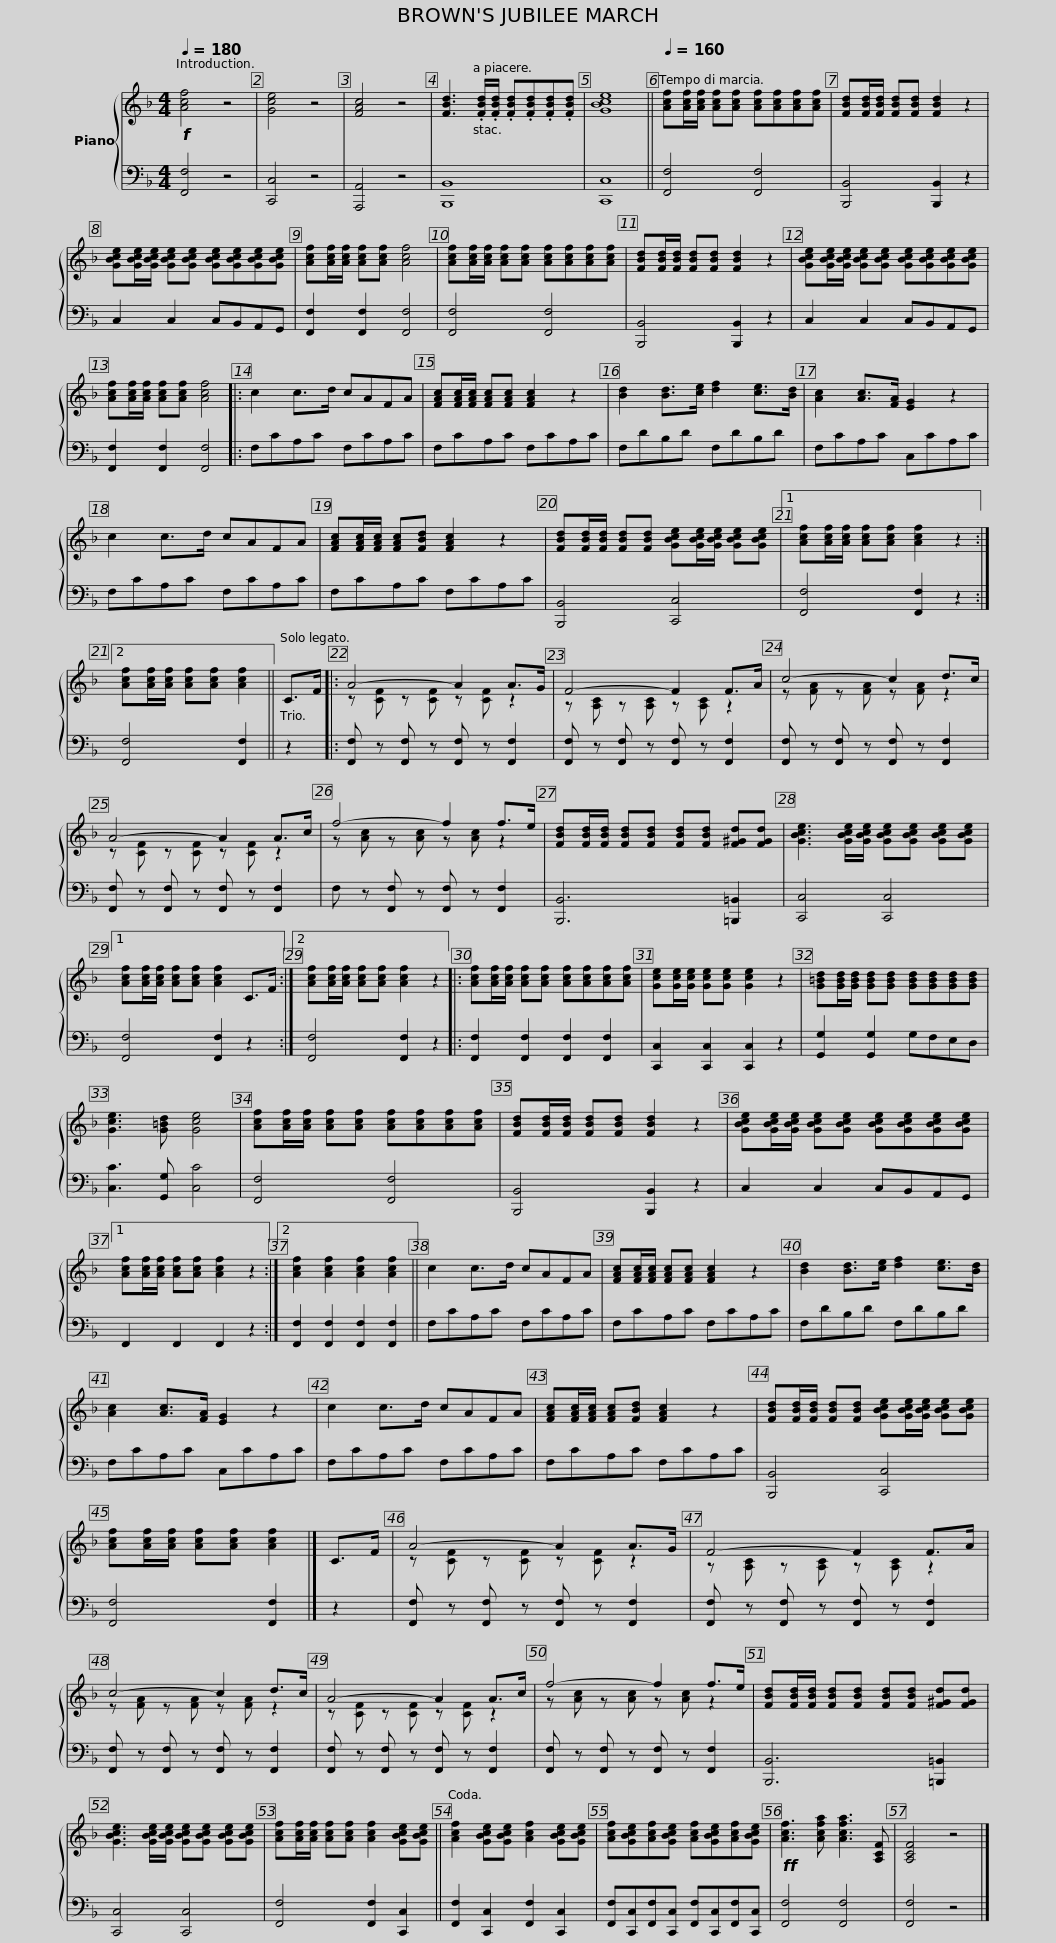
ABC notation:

X:1
%%score { ( 1 3 ) | 2 }
L:1/8
Q:1/4=180
M:4/4
I:linebreak $
K:F
V:1 treble
V:3 treble
V:2 bass
V:1
!f! [Acf]4 z4 | [Gce]4 z4 | [FAc]4 z4 | [FBd]3 .[FBd]/.[FBd]/ .[FBd].[FBd].[FBd].[FBd] | [GBce]8 ||$ %5
[Q:1/4=160] [Acf][Acf]/[Acf]/ [Acf][Acf] [Acf][Acf][Acf][Acf] | [FBd][FBd]/[FBd]/ [FBd][FBd] [FBd]2 z2 | [GBce][GBce]/[GBce]/ [GBce][GBce] [GBce][GBce][GBce][GBce] | [Acf][Acf]/[Acf]/ [Acf][Acf] [Acf]4 |$ [Acf][Acf]/[Acf]/ [Acf][Acf] [Acf][Acf][Acf][Acf] | %10
 [FBd][FBd]/[FBd]/ [FBd][FBd] [FBd]2 z2 | [GBce][GBce]/[GBce]/ [GBce][GBce] [GBce][GBce][GBce][GBce] | [Acf][Acf]/[Acf]/ [Acf][Acf] [Acf]4 |:$ c2 c>d cAFA | [FAc][FAc]/[FAc]/ [FAc][FAc] [FAc]2 z2 | %15
 [Bd]2 [Bd]>[ce] [df]2 [ce]>[Bd] | [Ac]2 [Ac]>[FA] [EG]2 z2 |$ c2 c>d cAFA |$ [FAc][FAc]/[FAc]/ [FAc][FBd] [FAc]2 z2 | [FBd][FBd]/[FBd]/ [FBd][FBd] [GBce][GBce]/[GBce]/ [GBce][GBce] |1 %20
 [Acf][Acf]/[Acf]/ [Acf][Acf] [Acf]2 z2 :|2 [Acf][Acf]/[Acf]/ [Acf][Acf] [Acf]2 ||$ C>F |: A4- A2 A>G | F4- F2 F>A | %25
 c4- c2 d>c | A4- A2 A>c |$ f4- f2 f>e | [FBd][FBd]/[FBd]/ [FBd][FBd] [FBd][FBd] [F^Gd][FGd] | [GBce]3 [GBce]/[GBce]/ [GBce][GBce] [GBce][GBce] |1$ %30
 [Acf][Acf]/[Acf]/ [Acf][Acf] [Acf]2 C>F :|2 [Acf][Acf]/[Acf]/ [Acf][Acf] [Acf]2 z2 |: [Acf][Acf]/[Acf]/ [Acf][Acf] [Acf][Acf][Acf][Acf] |$ [Gce][Gce]/[Gce]/ [Gce][Gce] [Gce]2 z2 | [G=Bd][GBd]/[GBd]/ [GBd][GBd] [GBd][GBd][GBd][GBd] | %35
 [Gce]3 [G=Bd] [Gce]4 | [Acf][Acf]/[Acf]/ [Acf][Acf] [Acf][Acf][Acf][Acf] |$ [FBd][FBd]/[FBd]/ [FBd][FBd] [FBd]2 z2 | [GBce][GBce]/[GBce]/ [GBce][GBce] [GBce][GBce][GBce][GBce] |1 [Acf][Acf]/[Acf]/ [Acf][Acf] [Acf]2 z2 :|2 %40
 [Acf]2 [Acf]2 [Acf]2 [Acf]2 ||$ c2 c>d cAFA | [FAc][FAc]/[FAc]/ [FAc][FAc] [FAc]2 z2 | [Bd]2 [Bd]>[ce] [df]2 [ce]>[Bd] | [Ac]2 [Ac]>[FA] [EG]2 z2 |$ %45
 c2 c>d cAFA | [FAc][FAc]/[FAc]/ [FAc][FBd] [FAc]2 z2 | [FBd][FBd]/[FBd]/ [FBd][FBd] [GBce][GBce]/[GBce]/ [GBce][GBce] | [Acf][Acf]/[Acf]/ [Acf][Acf] [Acf]2 |]$ C>F | %50
 A4- A2 A>G | F4- F2 F>A | c4- c2 d>c | A4- A2 A>c |$ f4- f2 f>e | %55
 [FBd][FBd]/[FBd]/ [FBd][FBd] [FBd][FBd] [F^Gd][FGd] | [GBce]3 [GBce]/[GBce]/ [GBce][GBce] [GBce][GBce] | [Acf][Acf]/[Acf]/ [Acf][Acf] [Acf]2 [GBce][GBce] ||$ [Acf]2 [GBce][GBce] [Acf]2 [GBce][GBce] | [Acf][GBce][Acf][GBce] [Acf][GBce][Acf][GBce] | %60
!ff! [Acf]3 [Acfa] [Acfa]3 [A,CF] | [A,CF]4 z4 |] %62
V:2
 [F,,F,]4 z4 | [C,,C,]4 z4 | [A,,,A,,]4 z4 | [B,,,B,,]8 | [C,,C,]8 ||$ %5
 [F,,F,]4 [F,,F,]4 | [B,,,B,,]4 [B,,,B,,]2 z2 | C,2 C,2 C,B,,A,,G,, | [F,,F,]2 [F,,F,]2 [F,,F,]4 |$ [F,,F,]4 [F,,F,]4 | %10
 [B,,,B,,]4 [B,,,B,,]2 z2 | C,2 C,2 C,B,,A,,G,, | [F,,F,]2 [F,,F,]2 [F,,F,]4 |:$ F,CA,C F,CA,C | F,CA,C F,CA,C | %15
 F,DB,D F,DB,D | F,CA,C C,CA,C |$ F,CA,C F,CA,C |$ F,CA,C F,CA,C | [B,,,B,,]4 [C,,C,]4 |1 %20
 [F,,F,]4 [F,,F,]2 z2 :|2 [F,,F,]4 [F,,F,]2 ||$ z2 |: [F,,F,] z [F,,F,] z [F,,F,] z [F,,F,]2 | [F,,F,] z [F,,F,] z [F,,F,] z [F,,F,]2 | %25
 [F,,F,] z [F,,F,] z [F,,F,] z [F,,F,]2 | [F,,F,] z [F,,F,] z [F,,F,] z [F,,F,]2 |$ F, z [F,,F,] z [F,,F,] z [F,,F,]2 | [B,,,B,,]6 [=B,,,=B,,]2 | [C,,C,]4 [C,,C,]4 |1$ %30
 [F,,F,]4 [F,,F,]2 z2 :|2 [F,,F,]4 [F,,F,]2 z2 |: [F,,F,]2 [F,,F,]2 [F,,F,]2 [F,,F,]2 |$ [C,,C,]2 [C,,C,]2 [C,,C,]2 z2 | [G,,G,]2 [G,,G,]2 G,F,E,D, | %35
 [C,C]3 [G,,G,] [C,C]4 | [F,,F,]4 [F,,F,]4 |$ [B,,,B,,]4 [B,,,B,,]2 z2 | C,2 C,2 C,B,,A,,G,, |1 F,,2 F,,2 F,,2 z2 :|2 %40
 [F,,F,]2 [F,,F,]2 [F,,F,]2 [F,,F,]2 ||$ F,CA,C F,CA,C | F,CA,C F,CA,C | F,DB,D F,DB,D | F,CA,C C,CA,C |$ %45
 F,CA,C F,CA,C | F,CA,C F,CA,C | [B,,,B,,]4 [C,,C,]4 | [F,,F,]4 [F,,F,]2 |]$ z2 | %50
 [F,,F,] z [F,,F,] z [F,,F,] z [F,,F,]2 | [F,,F,] z [F,,F,] z [F,,F,] z [F,,F,]2 | [F,,F,] z [F,,F,] z [F,,F,] z [F,,F,]2 | [F,,F,] z [F,,F,] z [F,,F,] z [F,,F,]2 |$ [F,,F,] z [F,,F,] z [F,,F,] z [F,,F,]2 | %55
 [B,,,B,,]6 [=B,,,=B,,]2 | [C,,C,]4 [C,,C,]4 | [F,,F,]4 [F,,F,]2 [C,,C,]2 ||$ [F,,F,]2 [C,,C,]2 [F,,F,]2 [C,,C,]2 | [F,,F,][C,,C,][F,,F,][C,,C,] [F,,F,][C,,C,][F,,F,][C,,C,] | %60
 [F,,F,]4 [F,,F,]4 | [F,,F,]4 z4 |] %62
V:3
 x8 | x8 | x8 | x8 | x8 ||$ %5
 x8 | x8 | x8 | x8 |$ x8 | %10
 x8 | x8 | x8 |:$ x8 | x8 | %15
 x8 | x8 |$ x8 |$ x8 | x8 |1 %20
 x8 :|2 x6 ||$ x2 |: z [CF] z [CF] z [CF] z2 | z [A,C] z [A,C] z [A,C] z2 | %25
 z [FA] z [FA] z [FA] z2 | z [CF] z [CF] z [CF] z2 |$ z [Ac] z [Ac] z [Ac] z2 | x8 | x8 |1$ %30
 x8 :|2 x8 |: x8 |$ x8 | x8 | %35
 x8 | x8 |$ x8 | x8 |1 x8 :|2 %40
 x8 ||$ x8 | x8 | x8 | x8 |$ %45
 x8 | x8 | x8 | x6 |]$ x2 | %50
 z [CF] z [CF] z [CF] z2 | z [A,C] z [A,C] z [A,C] z2 | z [FA] z [FA] z [FA] z2 | z [CF] z [CF] z [CF] z2 |$ z [Ac] z [Ac] z [Ac] z2 | %55
 x8 | x8 | x8 ||$ x8 | x8 | %60
 x8 | x8 |] %62
